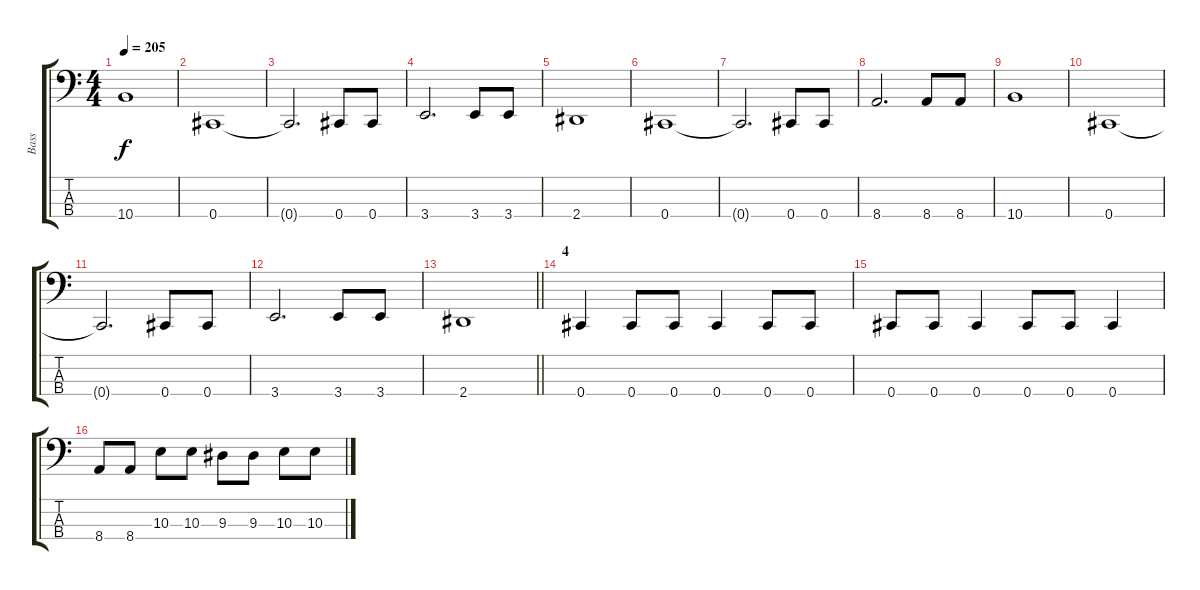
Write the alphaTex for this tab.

\track ("Bass" "Bass") {instrument electricbassfinger}
\staff {score tabs}
\tuning (E2 B1 Gb1 Db1) {hide}
\ts (4 4)
\tempo 205
\clef f4
\ks c
10.4.1{dy f} |
0.4.1 |
0.4{t}.2{d} 0.4.8 0.4.8 |
3.4.2{d} 3.4.8 3.4.8 |
2.4.1 |
0.4.1 |
0.4{t}.2{d} 0.4.8 0.4.8 |
8.4.2{d} 8.4.8 8.4.8 |
10.4.1 |
0.4.1 |
0.4{t}.2{d} 0.4.8 0.4.8 |
3.4.2{d} 3.4.8 3.4.8 |
\barLineRight lightlight
2.4.1 |
\section ("" "4")
0.4.4 0.4.8 0.4.8 0.4.4 0.4.8 0.4.8 |
0.4.8 0.4.8 0.4.4 0.4.8 0.4.8 0.4.4 |
8.4.8 8.4.8 10.3.8 10.3.8 9.3.8 9.3.8 10.3.8 10.3.8
